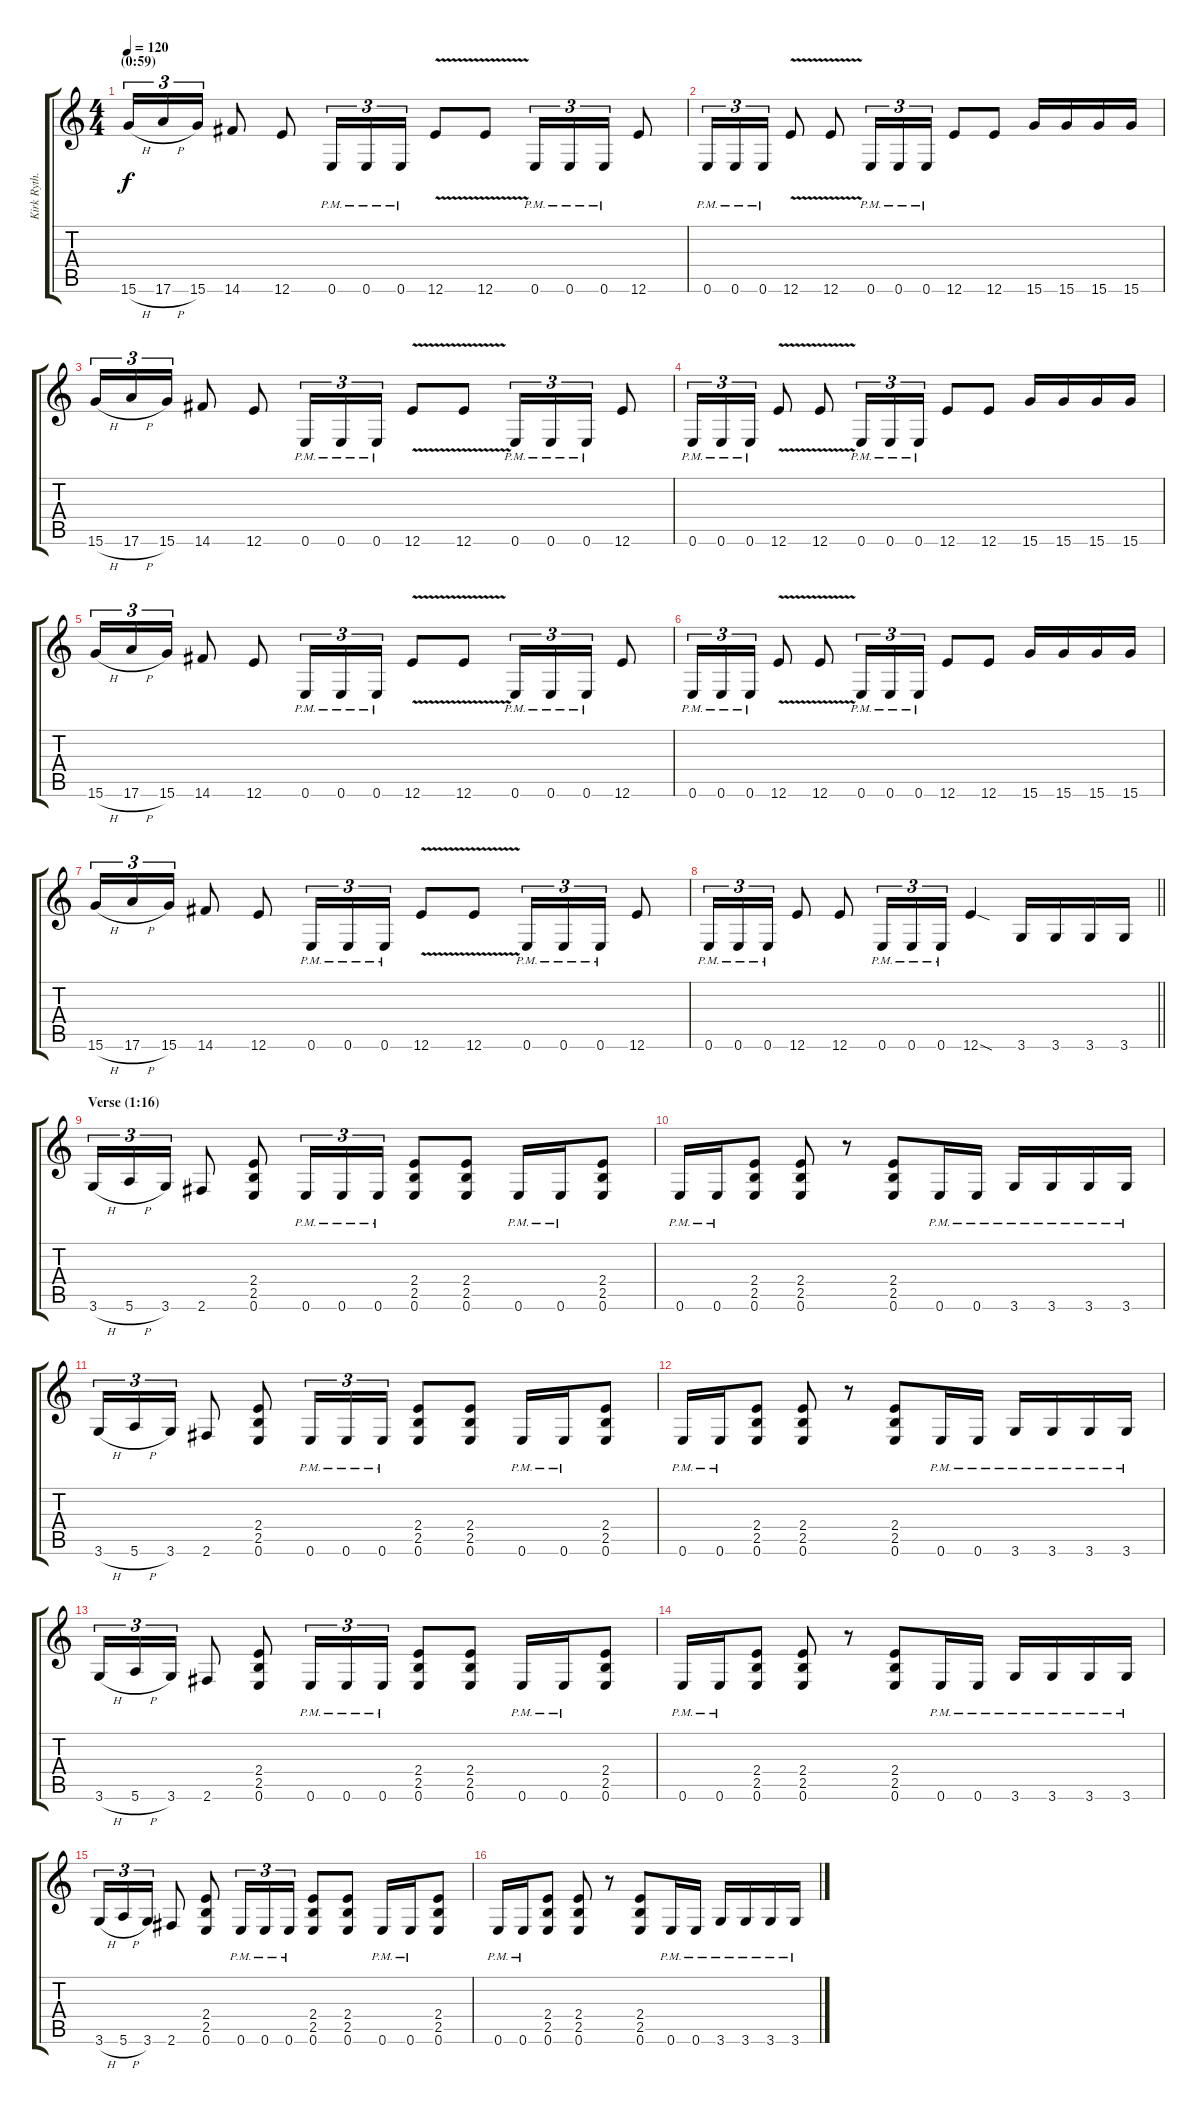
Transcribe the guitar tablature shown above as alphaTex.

\track ("Kirk Ryth." "Kirk Ryth.") {instrument distortionguitar}
\staff {score tabs}
\tuning (E4 B3 G3 D3 A2 E2) {hide}
\ts (4 4)
\section ("" "(0:59)")
\tempo 120
\clef g2
\ks c
15.6{h}.16{tu (3 2) dy f} 17.6{h}.16{tu (3 2)} 15.6.16{tu (3 2)} 14.6.8 12.6.8 0.6{pm}.16{tu (3 2)} 0.6{pm}.16{tu (3 2)} 0.6{pm}.16{tu (3 2)} 12.6{v}.8 12.6{v}.8 0.6{pm}.16{tu (3 2)} 0.6{pm}.16{tu (3 2)} 0.6{pm}.16{tu (3 2)} 12.6.8 |
0.6{pm}.16{tu (3 2)} 0.6{pm}.16{tu (3 2)} 0.6{pm}.16{tu (3 2)} 12.6{v}.8 12.6{v}.8 0.6{pm}.16{tu (3 2)} 0.6{pm}.16{tu (3 2)} 0.6{pm}.16{tu (3 2)} 12.6.8 12.6.8 15.6.16 15.6.16 15.6.16 15.6.16 |
15.6{h}.16{tu (3 2)} 17.6{h}.16{tu (3 2)} 15.6.16{tu (3 2)} 14.6.8 12.6.8 0.6{pm}.16{tu (3 2)} 0.6{pm}.16{tu (3 2)} 0.6{pm}.16{tu (3 2)} 12.6{v}.8 12.6{v}.8 0.6{pm}.16{tu (3 2)} 0.6{pm}.16{tu (3 2)} 0.6{pm}.16{tu (3 2)} 12.6.8 |
0.6{pm}.16{tu (3 2)} 0.6{pm}.16{tu (3 2)} 0.6{pm}.16{tu (3 2)} 12.6{v}.8 12.6{v}.8 0.6{pm}.16{tu (3 2)} 0.6{pm}.16{tu (3 2)} 0.6{pm}.16{tu (3 2)} 12.6.8 12.6.8 15.6.16 15.6.16 15.6.16 15.6.16 |
15.6{h}.16{tu (3 2)} 17.6{h}.16{tu (3 2)} 15.6.16{tu (3 2)} 14.6.8 12.6.8 0.6{pm}.16{tu (3 2)} 0.6{pm}.16{tu (3 2)} 0.6{pm}.16{tu (3 2)} 12.6{v}.8 12.6{v}.8 0.6{pm}.16{tu (3 2)} 0.6{pm}.16{tu (3 2)} 0.6{pm}.16{tu (3 2)} 12.6.8 |
0.6{pm}.16{tu (3 2)} 0.6{pm}.16{tu (3 2)} 0.6{pm}.16{tu (3 2)} 12.6{v}.8 12.6{v}.8 0.6{pm}.16{tu (3 2)} 0.6{pm}.16{tu (3 2)} 0.6{pm}.16{tu (3 2)} 12.6.8 12.6.8 15.6.16 15.6.16 15.6.16 15.6.16 |
15.6{h}.16{tu (3 2)} 17.6{h}.16{tu (3 2)} 15.6.16{tu (3 2)} 14.6.8 12.6.8 0.6{pm}.16{tu (3 2)} 0.6{pm}.16{tu (3 2)} 0.6{pm}.16{tu (3 2)} 12.6{v}.8 12.6{v}.8 0.6{pm}.16{tu (3 2)} 0.6{pm}.16{tu (3 2)} 0.6{pm}.16{tu (3 2)} 12.6.8 |
\barLineRight lightlight
0.6{pm}.16{tu (3 2)} 0.6{pm}.16{tu (3 2)} 0.6{pm}.16{tu (3 2)} 12.6.8 12.6.8 0.6{pm}.16{tu (3 2)} 0.6{pm}.16{tu (3 2)} 0.6{pm}.16{tu (3 2)} 12.6{sod}.4 3.6.16 3.6.16 3.6.16 3.6.16 |
\section ("" "Verse (1:16)")
3.6{h}.16{tu (3 2)} 5.6{h}.16{tu (3 2)} 3.6.16{tu (3 2)} 2.6.8 (2.4 2.5 0.6).8 0.6{pm}.16{tu (3 2)} 0.6{pm}.16{tu (3 2)} 0.6{pm}.16{tu (3 2)} (2.4 2.5 0.6).8 (2.4 2.5 0.6).8 0.6{pm}.16 0.6{pm}.16 (2.4 2.5 0.6).8 |
0.6{pm}.16 0.6{pm}.16 (2.4 2.5 0.6).8 (2.4 2.5 0.6).8 r.8 (2.4 2.5 0.6).8 0.6{pm}.16 0.6{pm}.16 3.6{pm}.16 3.6{pm}.16 3.6{pm}.16 3.6{pm}.16 |
3.6{h}.16{tu (3 2)} 5.6{h}.16{tu (3 2)} 3.6.16{tu (3 2)} 2.6.8 (2.4 2.5 0.6).8 0.6{pm}.16{tu (3 2)} 0.6{pm}.16{tu (3 2)} 0.6{pm}.16{tu (3 2)} (2.4 2.5 0.6).8 (2.4 2.5 0.6).8 0.6{pm}.16 0.6{pm}.16 (2.4 2.5 0.6).8 |
0.6{pm}.16 0.6{pm}.16 (2.4 2.5 0.6).8 (2.4 2.5 0.6).8 r.8 (2.4 2.5 0.6).8 0.6{pm}.16 0.6{pm}.16 3.6{pm}.16 3.6{pm}.16 3.6{pm}.16 3.6{pm}.16 |
3.6{h}.16{tu (3 2)} 5.6{h}.16{tu (3 2)} 3.6.16{tu (3 2)} 2.6.8 (2.4 2.5 0.6).8 0.6{pm}.16{tu (3 2)} 0.6{pm}.16{tu (3 2)} 0.6{pm}.16{tu (3 2)} (2.4 2.5 0.6).8 (2.4 2.5 0.6).8 0.6{pm}.16 0.6{pm}.16 (2.4 2.5 0.6).8 |
0.6{pm}.16 0.6{pm}.16 (2.4 2.5 0.6).8 (2.4 2.5 0.6).8 r.8 (2.4 2.5 0.6).8 0.6{pm}.16 0.6{pm}.16 3.6{pm}.16 3.6{pm}.16 3.6{pm}.16 3.6{pm}.16 |
3.6{h}.16{tu (3 2)} 5.6{h}.16{tu (3 2)} 3.6.16{tu (3 2)} 2.6.8 (2.4 2.5 0.6).8 0.6{pm}.16{tu (3 2)} 0.6{pm}.16{tu (3 2)} 0.6{pm}.16{tu (3 2)} (2.4 2.5 0.6).8 (2.4 2.5 0.6).8 0.6{pm}.16 0.6{pm}.16 (2.4 2.5 0.6).8 |
0.6{pm}.16 0.6{pm}.16 (2.4 2.5 0.6).8 (2.4 2.5 0.6).8 r.8 (2.4 2.5 0.6).8 0.6{pm}.16 0.6{pm}.16 3.6{pm}.16 3.6{pm}.16 3.6{pm}.16 3.6{pm}.16
